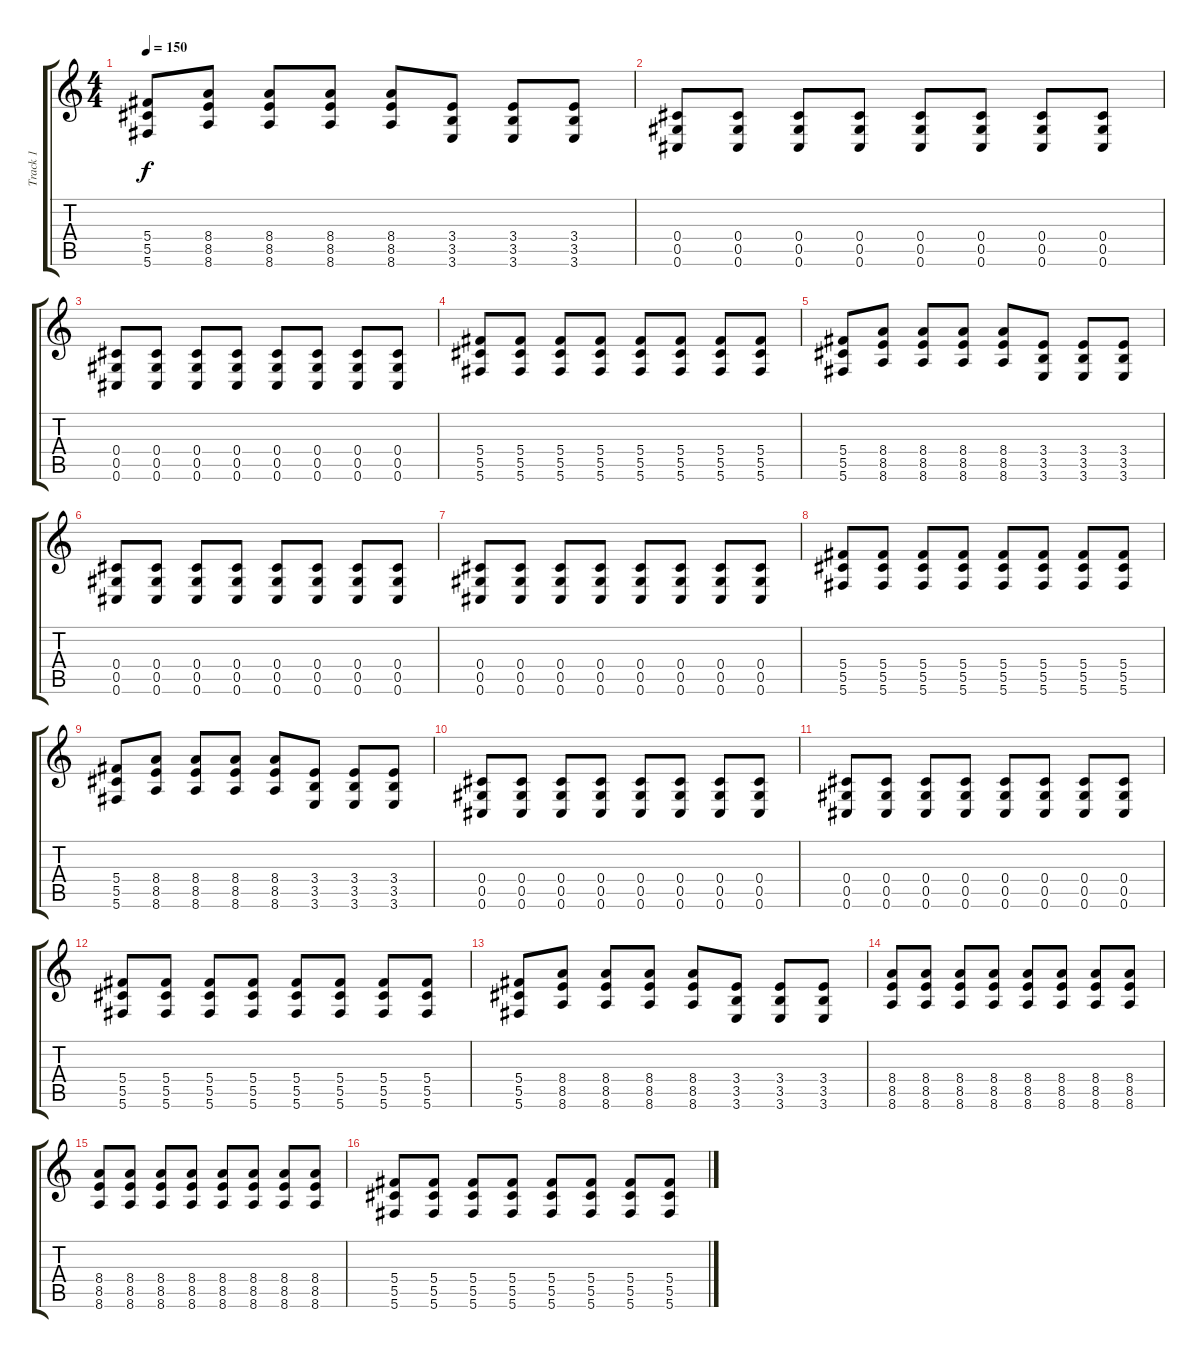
\track ("Track 1" "Track 1") {instrument distortionguitar}
\staff {score tabs}
\tuning (Eb4 Bb3 Gb3 Db3 Ab2 Db2) {hide}
\ts (4 4)
\tempo 150
\clef g2
\ks c
(5.4 5.5 5.6).8{dy f} (8.4 8.5 8.6).8 (8.4 8.5 8.6).8 (8.4 8.5 8.6).8 (8.4 8.5 8.6).8 (3.4 3.5 3.6).8 (3.4 3.5 3.6).8 (3.4 3.5 3.6).8 |
(0.4 0.5 0.6).8 (0.4 0.5 0.6).8 (0.4 0.5 0.6).8 (0.4 0.5 0.6).8 (0.4 0.5 0.6).8 (0.4 0.5 0.6).8 (0.4 0.5 0.6).8 (0.4 0.5 0.6).8 |
(0.4 0.5 0.6).8 (0.4 0.5 0.6).8 (0.4 0.5 0.6).8 (0.4 0.5 0.6).8 (0.4 0.5 0.6).8 (0.4 0.5 0.6).8 (0.4 0.5 0.6).8 (0.4 0.5 0.6).8 |
(5.4 5.5 5.6).8 (5.4 5.5 5.6).8 (5.4 5.5 5.6).8 (5.4 5.5 5.6).8 (5.4 5.5 5.6).8 (5.4 5.5 5.6).8 (5.4 5.5 5.6).8 (5.4 5.5 5.6).8 |
(5.4 5.5 5.6).8 (8.4 8.5 8.6).8 (8.4 8.5 8.6).8 (8.4 8.5 8.6).8 (8.4 8.5 8.6).8 (3.4 3.5 3.6).8 (3.4 3.5 3.6).8 (3.4 3.5 3.6).8 |
(0.4 0.5 0.6).8 (0.4 0.5 0.6).8 (0.4 0.5 0.6).8 (0.4 0.5 0.6).8 (0.4 0.5 0.6).8 (0.4 0.5 0.6).8 (0.4 0.5 0.6).8 (0.4 0.5 0.6).8 |
(0.4 0.5 0.6).8 (0.4 0.5 0.6).8 (0.4 0.5 0.6).8 (0.4 0.5 0.6).8 (0.4 0.5 0.6).8 (0.4 0.5 0.6).8 (0.4 0.5 0.6).8 (0.4 0.5 0.6).8 |
(5.4 5.5 5.6).8 (5.4 5.5 5.6).8 (5.4 5.5 5.6).8 (5.4 5.5 5.6).8 (5.4 5.5 5.6).8 (5.4 5.5 5.6).8 (5.4 5.5 5.6).8 (5.4 5.5 5.6).8 |
(5.4 5.5 5.6).8 (8.4 8.5 8.6).8 (8.4 8.5 8.6).8 (8.4 8.5 8.6).8 (8.4 8.5 8.6).8 (3.4 3.5 3.6).8 (3.4 3.5 3.6).8 (3.4 3.5 3.6).8 |
(0.4 0.5 0.6).8 (0.4 0.5 0.6).8 (0.4 0.5 0.6).8 (0.4 0.5 0.6).8 (0.4 0.5 0.6).8 (0.4 0.5 0.6).8 (0.4 0.5 0.6).8 (0.4 0.5 0.6).8 |
(0.4 0.5 0.6).8 (0.4 0.5 0.6).8 (0.4 0.5 0.6).8 (0.4 0.5 0.6).8 (0.4 0.5 0.6).8 (0.4 0.5 0.6).8 (0.4 0.5 0.6).8 (0.4 0.5 0.6).8 |
(5.4 5.5 5.6).8 (5.4 5.5 5.6).8 (5.4 5.5 5.6).8 (5.4 5.5 5.6).8 (5.4 5.5 5.6).8 (5.4 5.5 5.6).8 (5.4 5.5 5.6).8 (5.4 5.5 5.6).8 |
(5.4 5.5 5.6).8 (8.4 8.5 8.6).8 (8.4 8.5 8.6).8 (8.4 8.5 8.6).8 (8.4 8.5 8.6).8 (3.4 3.5 3.6).8 (3.4 3.5 3.6).8 (3.4 3.5 3.6).8 |
(8.4 8.5 8.6).8 (8.4 8.5 8.6).8 (8.4 8.5 8.6).8 (8.4 8.5 8.6).8 (8.4 8.5 8.6).8 (8.4 8.5 8.6).8 (8.4 8.5 8.6).8 (8.4 8.5 8.6).8 |
(8.4 8.5 8.6).8 (8.4 8.5 8.6).8 (8.4 8.5 8.6).8 (8.4 8.5 8.6).8 (8.4 8.5 8.6).8 (8.4 8.5 8.6).8 (8.4 8.5 8.6).8 (8.4 8.5 8.6).8 |
(5.4 5.5 5.6).8 (5.4 5.5 5.6).8 (5.4 5.5 5.6).8 (5.4 5.5 5.6).8 (5.4 5.5 5.6).8 (5.4 5.5 5.6).8 (5.4 5.5 5.6).8 (5.4 5.5 5.6).8
